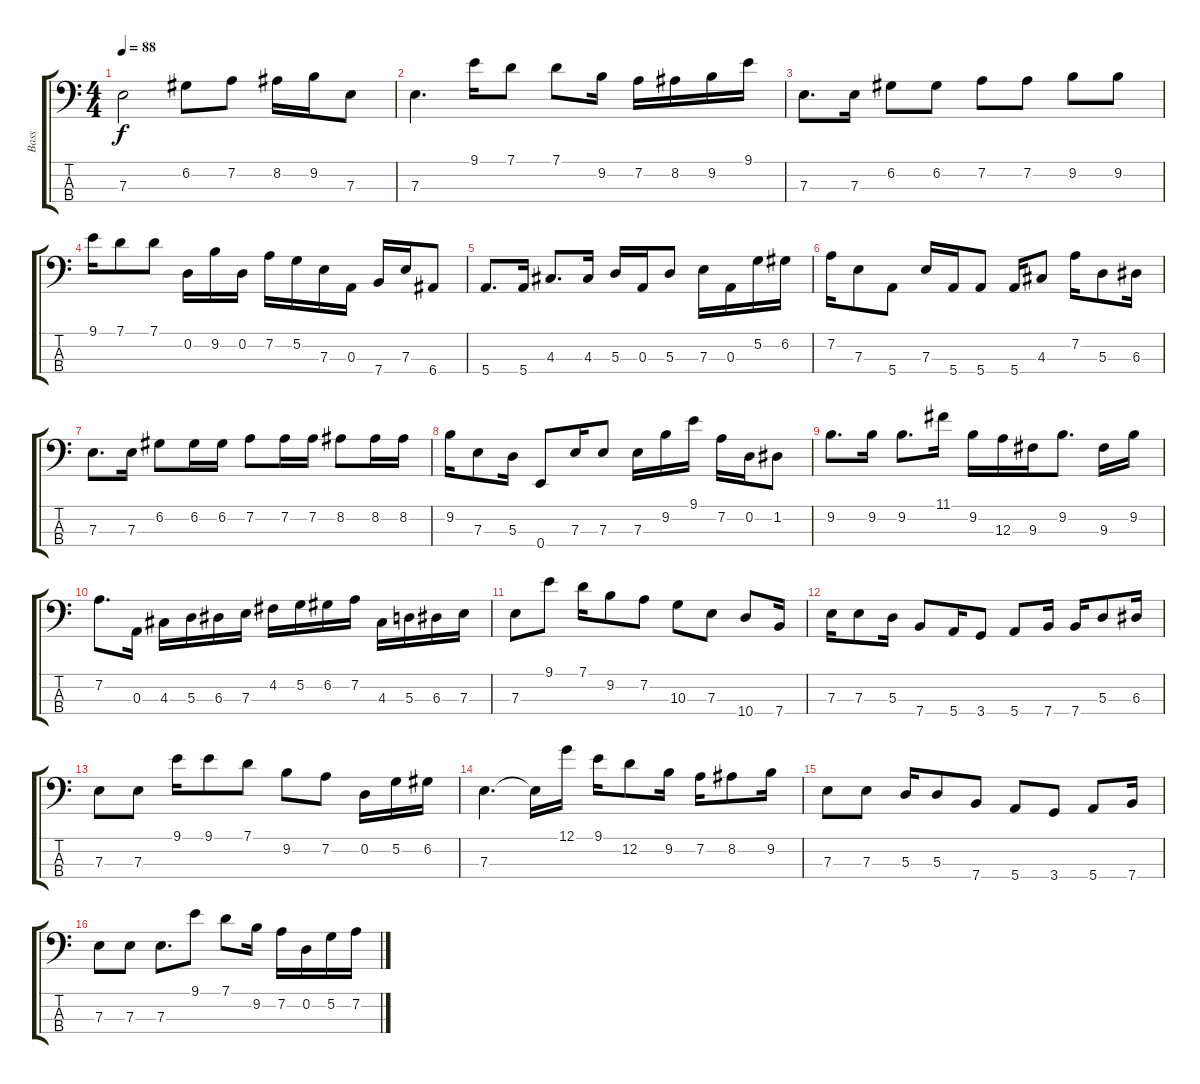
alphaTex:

\track ("Bass" "Bass") {instrument electricbassfinger}
\staff {score tabs}
\tuning (G2 D2 A1 E1) {hide}
\ts (4 4)
\tempo 88
\clef f4
\ks c
7.3.2{dy f} 6.2.8 7.2.8 8.2.16 9.2.16 7.3.8 |
7.3.4{d} 9.1.16 7.1.8 7.1.8 9.2.16 7.2.16 8.2.16 9.2.16 9.1.16 |
7.3.8{d} 7.3.16 6.2.8 6.2.8 7.2.8 7.2.8 9.2.8 9.2.8 |
9.1.16 7.1.8 7.1.8 0.2.16 9.2.16 0.2.16 7.2.16 5.2.16 7.3.16 0.3.16 7.4.16 7.3.16 6.4.8 |
5.4.8{d} 5.4.16 4.3.8{d} 4.3.16 5.3.16 0.3.16 5.3.8 7.3.16 0.3.16 5.2.16 6.2.16 |
7.2.16 7.3.8 5.4.8 7.3.16 5.4.16 5.4.8 5.4.16 4.3.8 7.2.16 5.3.8 6.3.16 |
7.3.8{d} 7.3.16 6.2.8 6.2.16 6.2.16 7.2.8 7.2.16 7.2.16 8.2.8 8.2.16 8.2.16 |
9.2.16 7.3.8 5.3.16 0.4.8 7.3.16 7.3.8 7.3.16 9.2.16 9.1.16 7.2.16 0.2.16 1.2.8 |
9.2.8{d} 9.2.16 9.2.8{d} 11.1.16 9.2.16 12.3.16 9.3.16 9.2.8{d} 9.3.16 9.2.16 |
7.2.8{d} 0.3.16 4.3.16 5.3.16 6.3.16 7.3.16 4.2.16 5.2.16 6.2.16 7.2.16 4.3.16 5.3.16 6.3.16 7.3.16 |
7.3.8 9.1.8 7.1.16 9.2.8 7.2.8 10.3.8 7.3.8 10.4.8 7.4.16 |
7.3.16 7.3.8 5.3.16 7.4.8 5.4.16 3.4.8 5.4.8 7.4.16 7.4.16 5.3.8 6.3.16 |
7.3.8 7.3.8 9.1.16 9.1.8 7.1.8 9.2.8 7.2.8 0.2.16 5.2.16 6.2.16 |
7.3.4{d} 7.3{t}.16 12.1.16 9.1.16 12.2.8 9.2.16 7.2.16 8.2.8 9.2.16 |
7.3.8 7.3.8 5.3.16 5.3.8 7.4.8 5.4.8 3.4.8 5.4.8 7.4.16 |
7.3.8 7.3.8 7.3.8{d} 9.1.8 7.1.8 9.2.16 7.2.16 0.2.16 5.2.16 7.2.16
